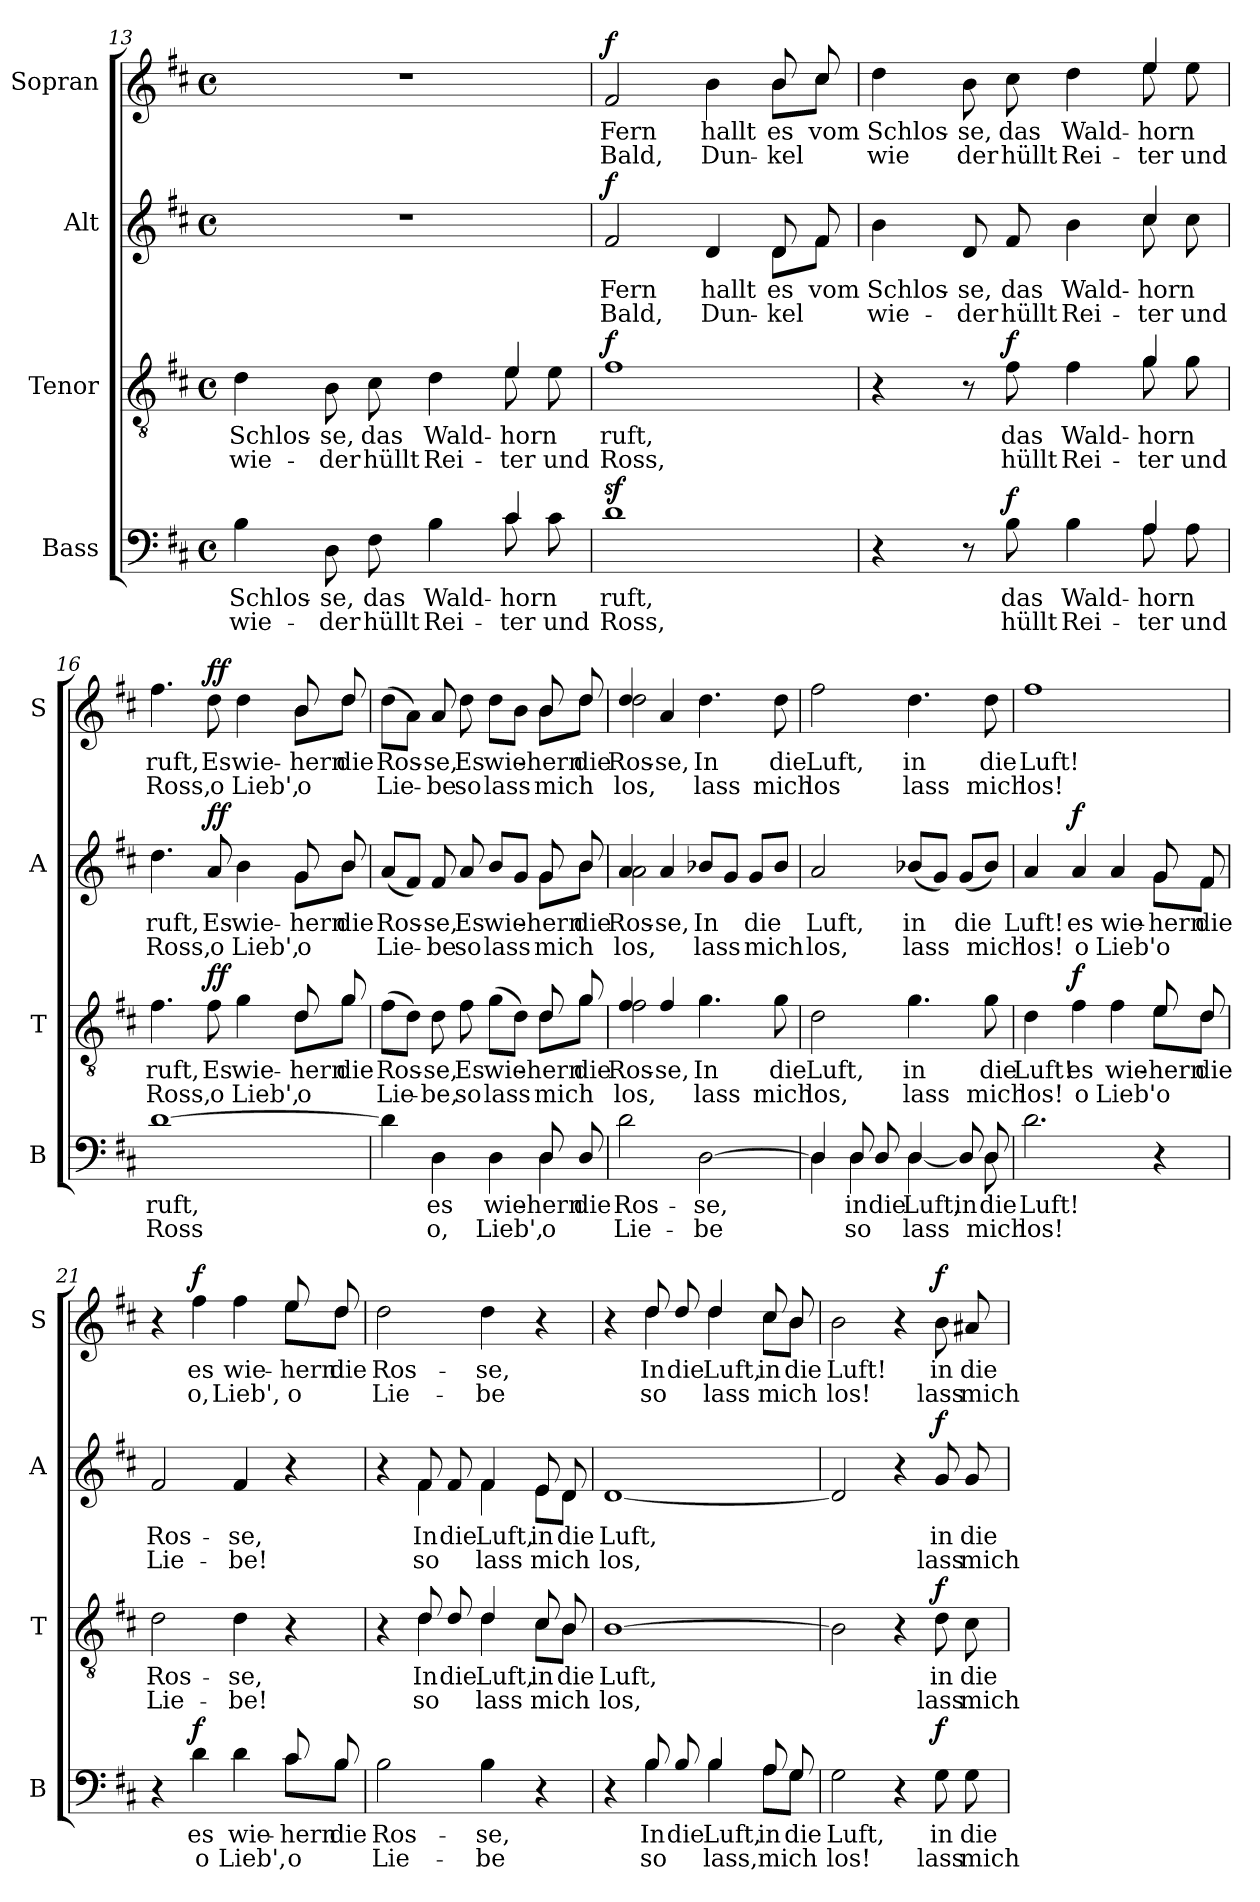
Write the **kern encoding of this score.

**kern	**text	**text	**dynam	**kern	**text	**text	**dynam	**kern	**text	**text	**dynam	**kern	**text	**text	**dynam
*part4	*part4	*part4	*part4	*part3	*part3	*part3	*part3	*part2	*part2	*part2	*part2	*part1	*part1	*part1	*part1
*staff4	*staff4	*staff4	*staff4	*staff3	*staff3	*staff3	*staff3	*staff2	*staff2	*staff2	*staff2	*staff1	*staff1	*staff1	*staff1
*I"Bass	*	*	*	*I"Tenor	*	*	*	*I"Alt	*	*	*	*I"Sopran	*	*	*
*I'B	*	*	*	*I'T	*	*	*	*I'A	*	*	*	*I'S	*	*	*
*clefF4	*	*	*	*clefGv2	*	*	*	*clefG2	*	*	*	*clefG2	*	*	*
*k[f#c#]	*	*	*	*k[f#c#]	*	*	*	*k[f#c#]	*	*	*	*k[f#c#]	*	*	*
*b:	*	*	*	*b:	*	*	*	*b:	*	*	*	*b:	*	*	*
*M4/4	*	*	*	*M4/4	*	*	*	*M4/4	*	*	*	*M4/4	*	*	*
*met(c)	*	*	*	*met(c)	*	*	*	*met(c)	*	*	*	*met(c)	*	*	*
=13	=13	=13	=13	=13	=13	=13	=13	=13	=13	=13	=13	=13	=13	=13	=13
*^	*	*	*	*^	*	*	*	*	*	*	*	*	*	*	*
4B	2.ryy	Schlos-	wie-	.	4d	2.ryy	Schlos-	wie-	.	1r	.	.	.	1r	.	.	.
8D	.	-se,	-der	.	8B	.	-se,	-der	.	.	.	.	.	.	.	.	.
8F#	.	das	hüllt	.	8c#	.	das	hüllt	.	.	.	.	.	.	.	.	.
4B	.	Wald-	Rei-	.	4d	.	Wald-	Rei-	.	.	.	.	.	.	.	.	.
4c#	8c#	-horn	-ter	.	4e	8e	-horn	-ter	.	.	.	.	.	.	.	.	.
.	8c#	.	und	.	.	8e	.	und	.	.	.	.	.	.	.	.	.
=14	=14	=14	=14	=14	=14	=14	=14	=14	=14	=14	=14	=14	=14	=14	=14	=14	=14
*	*	*	*	*	*	*	*	*	*	*^	*	*	*	*^	*	*	*
!	!	!	!	!	!	!	!	!	!LO:DY:a	!	!	!	!	!LO:DY:a	!	!	!	!	!LO:DY:a
*v	*v	*	*	*	*	*	*	*	*	*	*	*	*	*	*	*	*	*	*
*	*	*	*	*v	*v	*	*	*	*	*	*	*	*	*	*	*	*	*
1dz>	ruft,	Ross,	.	1f#	ruft,	Ross,	f	2f#	2.ryy	Fern	Bald,	f	2f#	2.ryy	Fern	Bald,	f
.	.	.	.	.	.	.	.	4d	.	hallt	Dun-	.	4b	.	hallt	Dun-	.
.	.	.	.	.	.	.	.	8d	8dL	es	-kel	.	8b	8bL	es	-kel	.
.	.	.	.	.	.	.	.	8f#	8f#J	vom	.	.	8cc#	8cc#J	vom	.	.
=15	=15	=15	=15	=15	=15	=15	=15	=15	=15	=15	=15	=15	=15	=15	=15	=15	=15
*^	*	*	*	*^	*	*	*	*	*	*	*	*	*	*	*	*	*
4r	2.ryy	.	.	.	4r	2.ryy	.	.	.	4b	2.ryy	Schlos-	wie-	.	4dd	2.ryy	Schlos-	wie	.
8r	.	.	.	.	8r	.	.	.	.	8d	.	-se,	-der	.	8b	.	-se,	-der	.
!	!	!	!	!LO:DY:a	!	!	!	!	!LO:DY:a	!	!	!	!	!	!	!	!	!	!
8B	.	das	hüllt	f	8f#	.	das	hüllt	f	8f#	.	das	hüllt	.	8cc#	.	das	hüllt	.
4B	.	Wald-	Rei-	.	4f#	.	Wald-	Rei-	.	4b	.	Wald-	Rei-	.	4dd	.	Wald-	Rei-	.
4A	8A	-horn	-ter	.	4g	8g	-horn	-ter	.	4cc#	8cc#	-horn	-ter	.	4ee	8ee	-horn	-ter	.
.	8A	.	und	.	.	8g	.	und	.	.	8cc#	.	und	.	.	8ee	.	und	.
*v	*v	*	*	*	*	*	*	*	*	*	*	*	*	*	*	*	*	*	*
=16	=16	=16	=16	=16	=16	=16	=16	=16	=16	=16	=16	=16	=16	=16	=16	=16	=16	=16
[1d	ruft,	Ross	.	4.f#	2.ryy	ruft,	Ross,	.	4.dd	2.ryy	ruft,	Ross,	.	4.ff#	2.ryy	ruft,	Ross,	.
!	!	!	!	!	!	!	!	!LO:DY:a	!	!	!	!	!LO:DY:a	!	!	!	!	!LO:DY:a
.	.	.	.	8f#	.	Es	o	ff	8a	.	Es	o	ff	8dd	.	Es	o	ff
.	.	.	.	4g	.	wie-	Lieb',	.	4b	.	wie-	Lieb',	.	4dd	.	wie-	Lieb',	.
.	.	.	.	8d	8dL	-hern	o	.	8g	8gL	-hern	o	.	8b	8bL	-hern	o	.
.	.	.	.	8g	8gJ	die	.	.	8b	8bJ	die	.	.	8dd	8ddJ	die	.	.
=17	=17	=17	=17	=17	=17	=17	=17	=17	=17	=17	=17	=17	=17	=17	=17	=17	=17	=17
*^	*	*	*	*	*	*	*	*	*	*	*	*	*	*	*	*	*	*
4d]	2.ryy	.	.	.	(8f#L	2.ryy	Ros-	Lie-	.	(8aL	2.ryy	Ros-	Lie-	.	(8ddL	2.ryy	Ros-	Lie-	.
.	.	.	.	.	8dJ)	.	.	.	.	8f#J)	.	.	.	.	8aJ)	.	.	.	.
4D	.	es	o,	.	8d	.	-se,	-be,	.	8f#	.	-se,	-be	.	8a	.	-se,	-be	.
.	.	.	.	.	8f#	.	Es	so	.	8a	.	Es	so	.	8dd	.	Es	so	.
4D	.	wie-	Lieb',	.	(8gL	.	wie-	lass	.	8bL	.	wie-	lass	.	8ddL	.	wie-	lass	.
.	.	.	.	.	8dJ)	.	.	.	.	8gJ	.	.	.	.	8bJ	.	.	.	.
8D	4D	-hern	o	.	8d	8dL	-hern	mich	.	8g	8gL	-hern	mich	.	8b	8bL	-hern	mich	.
8D	.	die	.	.	8g	8gJ	die	.	.	8b	8bJ	die	.	.	8dd	8ddJ	die	.	.
*v	*v	*	*	*	*	*	*	*	*	*	*	*	*	*	*	*	*	*	*
=18	=18	=18	=18	=18	=18	=18	=18	=18	=18	=18	=18	=18	=18	=18	=18	=18	=18	=18
2d	Ros-	Lie-	.	4f#	2f#	Ros-	los,	.	4a	2a	Ros-	los,	.	4dd	2dd	Ros-	los,	.
.	.	.	.	4f#	.	-se,	.	.	4a	.	-se,	.	.	4a	.	-se,	.	.
[2D	-se,	-be	.	4.g	2ryy	In	lass	.	8b-XL	2ryy	In	lass	.	4.dd	2ryy	In	lass	.
.	.	.	.	.	.	.	.	.	8gJ	.	.	.	.	.	.	.	.	.
.	.	.	.	.	.	.	.	.	8gL	.	die	mich	.	.	.	.	.	.
.	.	.	.	8g	.	die	mich	.	8b-J	.	.	.	.	8dd	.	die	mich	.
*	*	*	*	*v	*v	*	*	*	*	*	*	*	*	*v	*v	*	*	*
*	*	*	*	*	*	*	*	*v	*v	*	*	*	*	*	*	*
=19	=19	=19	=19	=19	=19	=19	=19	=19	=19	=19	=19	=19	=19	=19	=19
*^	*	*	*	*	*	*	*	*	*	*	*	*	*	*	*
4D]	4D	.	.	.	2d	Luft,	los,	.	2a	Luft,	los,	.	2ff#	Luft,	los	.
8D	4D	in	so	.	.	.	.	.	.	.	.	.	.	.	.	.
8D	.	die	.	.	.	.	.	.	.	.	.	.	.	.	.	.
4D	[4D	Luft,	lass	.	4.g	in	lass	.	(8b-XL	in	lass	.	4.dd	in	lass	.
.	.	.	.	.	.	.	.	.	8gJ)	.	.	.	.	.	.	.
8D	8Dyy]	in	.	.	.	.	.	.	(8gL	die	.	.	.	.	.	.
8D	8D	die	mich	.	8g	die	mich	.	8b-J)	.	mich	.	8dd	die	mich	.
*v	*v	*	*	*	*	*	*	*	*	*	*	*	*	*	*	*
=20	=20	=20	=20	=20	=20	=20	=20	=20	=20	=20	=20	=20	=20	=20	=20
*	*	*	*	*^	*	*	*	*^	*	*	*	*	*	*	*
2.d	Luft!	los!	.	4d	2.ryy	Luft!	los!	.	4a	2.ryy	Luft!	los!	.	1ff#	Luft!	los!	.
!	!	!	!	!	!	!	!	!LO:DY:a	!	!	!	!	!LO:DY:a	!	!	!	!
.	.	.	.	4f#	.	es	o	f	4a	.	es	o	f	.	.	.	.
.	.	.	.	4f#	.	wie-	Lieb'	.	4a	.	wie-	Lieb'	.	.	.	.	.
4r	.	.	.	8e	8eL	-hern	o	.	8g	8gL	-hern	o	.	.	.	.	.
.	.	.	.	8d	8dJ	die	.	.	8f#	8f#J	die	.	.	.	.	.	.
*	*	*	*	*v	*v	*	*	*	*	*	*	*	*	*	*	*	*
*	*	*	*	*	*	*	*	*v	*v	*	*	*	*	*	*	*
=21	=21	=21	=21	=21	=21	=21	=21	=21	=21	=21	=21	=21	=21	=21	=21
*^	*	*	*	*	*	*	*	*	*	*	*	*^	*	*	*
4r	2.ryy	.	.	.	2d	Ros-	Lie-	.	2f#	Ros-	Lie-	.	4r	2.ryy	.	.	.
!	!	!	!	!LO:DY:a	!	!	!	!	!	!	!	!	!	!	!	!	!LO:DY:a
4d	.	es	o	f	.	.	.	.	.	.	.	.	4ff#	.	es	o,	f
4d	.	wie-	Lieb',	.	4d	-se,	be!	.	4f#	-se,	-be!	.	4ff#	.	wie-	Lieb',	.
8c#	8c#L	-hern	o	.	4r	.	.	.	4r	.	.	.	8ee	8eeL	-hern	o	.
8B	8BJ	die	.	.	.	.	.	.	.	.	.	.	8dd	8ddJ	die	.	.
*v	*v	*	*	*	*	*	*	*	*	*	*	*	*v	*v	*	*	*
=22	=22	=22	=22	=22	=22	=22	=22	=22	=22	=22	=22	=22	=22	=22	=22
*	*	*	*	*^	*	*	*	*^	*	*	*	*	*	*	*
2B	Ros-	Lie-	.	4r	4ryy	.	.	.	4r	4ryy	.	.	.	2dd	Ros-	Lie-	.
.	.	.	.	8d	4d	In	so	.	8f#	4f#	In	so	.	.	.	.	.
.	.	.	.	8d	.	die	.	.	8f#	.	die	.	.	.	.	.	.
4B	-se,	-be	.	4d	4d	Luft,	lass	.	4f#	4f#	Luft,	lass	.	4dd	-se,	-be	.
4r	.	.	.	8c#	8c#L	in	mich	.	8e	8eL	in	mich	.	4r	.	.	.
.	.	.	.	8B	8BJ	die	.	.	8d	8dJ	die	.	.	.	.	.	.
*	*	*	*	*v	*v	*	*	*	*	*	*	*	*	*	*	*	*
*	*	*	*	*	*	*	*	*v	*v	*	*	*	*	*	*	*
=23	=23	=23	=23	=23	=23	=23	=23	=23	=23	=23	=23	=23	=23	=23	=23
*^	*	*	*	*	*	*	*	*	*	*	*	*^	*	*	*
4r	4ryy	.	.	.	[1B	Luft,	los,	.	[1d	Luft,	los,	.	4r	4ryy	.	.	.
8B	4B	In	so	.	.	.	.	.	.	.	.	.	8dd	4dd	In	so	.
8B	.	die	.	.	.	.	.	.	.	.	.	.	8dd	.	die	.	.
4B	4B	Luft,	lass,	.	.	.	.	.	.	.	.	.	4dd	4dd	Luft,	lass	.
8A	8AL	in	mich	.	.	.	.	.	.	.	.	.	8cc#	8cc#L	in	mich	.
8G	8GJ	die	.	.	.	.	.	.	.	.	.	.	8b	8bJ	die	.	.
*v	*v	*	*	*	*	*	*	*	*	*	*	*	*v	*v	*	*	*
=24	=24	=24	=24	=24	=24	=24	=24	=24	=24	=24	=24	=24	=24	=24	=24
2G	Luft,	los!	.	2B]	.	.	.	2d]	.	.	.	2b	Luft!	los!	.
4r	.	.	.	4r	.	.	.	4r	.	.	.	4r	.	.	.
!	!	!	!LO:DY:a	!	!	!	!LO:DY:a	!	!	!	!LO:DY:a	!	!	!	!LO:DY:a
8G	in	lass	f	8d	in	lass	f	8g	in	lass	f	8b	in	lass	f
8G	die	mich	.	8c#	die	mich	.	8g	die	mich	.	8a#X	die	mich	.
=	=	=	=	=	=	=	=	=	=	=	=	=	=	=	=
*-	*-	*-	*-	*-	*-	*-	*-	*-	*-	*-	*-	*-	*-	*-	*-
